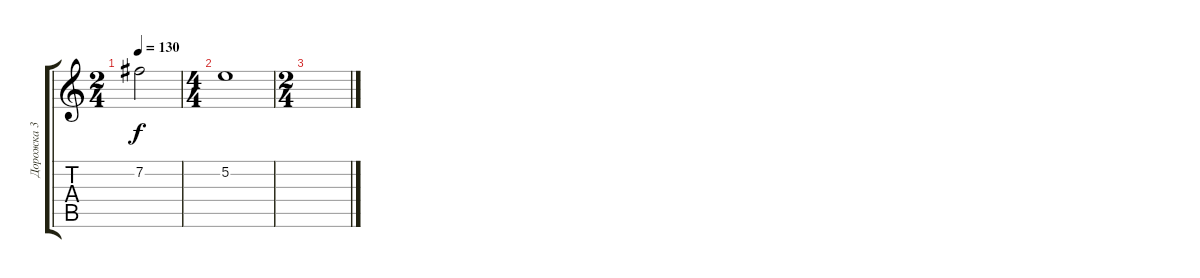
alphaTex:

\track ("Дорожка 3" "Дорожка 3") {instrument acousticguitarsteel}
\staff {score tabs}
\tuning (E4 B3 G3 D3 A2 E2) {hide}
\ts (2 4)
\tempo 130
\clef g2
\ks c
7.2.2{dy f} |
\ts (4 4)
5.2.1 |
\ts (2 4)
